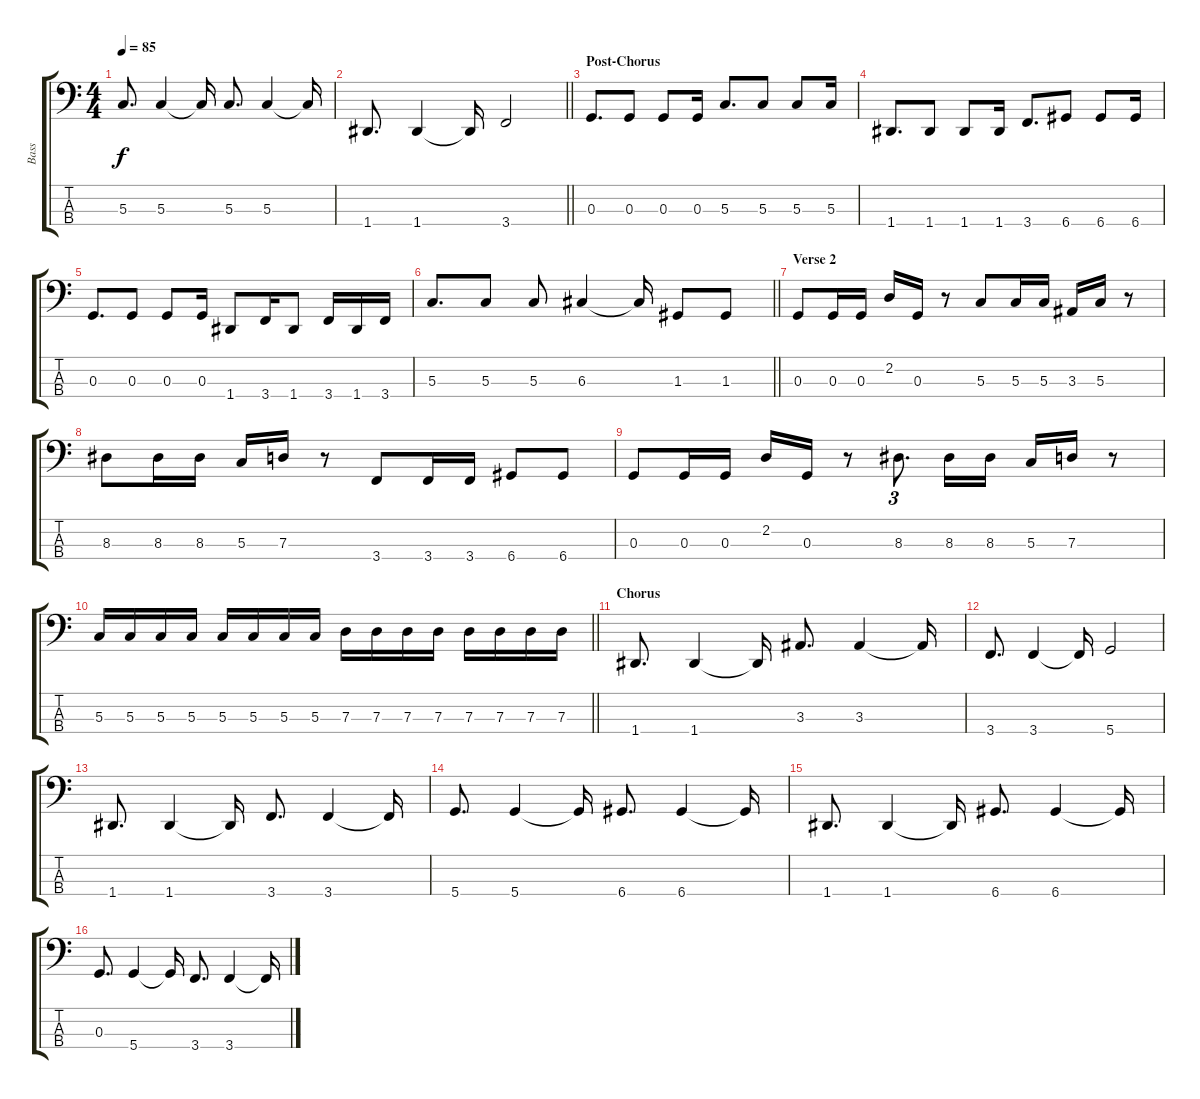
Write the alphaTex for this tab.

\track ("Bass" "Bass") {instrument electricbassfinger}
\staff {score tabs}
\tuning (F2 C2 G1 D1) {hide}
\ts (4 4)
\tempo 85
\clef f4
\ks c
5.3.8{d dy f} 5.3.4 5.3{t}.16 5.3.8{d} 5.3.4 5.3{t}.16 |
\barLineRight lightlight
1.4.8{d} 1.4.4 1.4{t}.16 3.4.2 |
\section ("" "Post-Chorus")
0.3.8{d} 0.3.8 0.3.8 0.3.16 5.3.8{d} 5.3.8 5.3.8 5.3.16 |
1.4.8{d} 1.4.8 1.4.8 1.4.16 3.4.8{d} 6.4.8 6.4.8 6.4.16 |
0.3.8{d} 0.3.8 0.3.8 0.3.16 1.4.8 3.4.16 1.4.8 3.4.16 1.4.16 3.4.16 |
\barLineRight lightlight
5.3.8{d} 5.3.8 5.3.8 6.3.4 6.3{t}.16 1.3.8 1.3.8 |
\section ("" "Verse 2")
0.3.8 0.3.16 0.3.16 2.2.16 0.3.16 r.8 5.3.8 5.3.16 5.3.16 3.3.16 5.3.16 r.8 |
8.3.8 8.3.16 8.3.16 5.3.16 7.3.16 r.8 3.4.8 3.4.16 3.4.16 6.4.8 6.4.8 |
0.3.8 0.3.16 0.3.16 2.2.16 0.3.16 r.8 8.3.8{d tu (3 2)} 8.3.16 8.3.16 5.3.16 7.3.16 r.8 |
\barLineRight lightlight
5.3.16 5.3.16 5.3.16 5.3.16 5.3.16 5.3.16 5.3.16 5.3.16 7.3.16 7.3.16 7.3.16 7.3.16 7.3.16 7.3.16 7.3.16 7.3.16 |
\section ("" "Chorus")
1.4.8{d} 1.4.4 1.4{t}.16 3.3.8{d} 3.3.4 3.3{t}.16 |
3.4.8{d} 3.4.4 3.4{t}.16 5.4.2 |
1.4.8{d} 1.4.4 1.4{t}.16 3.4.8{d} 3.4.4 3.4{t}.16 |
5.4.8{d} 5.4.4 5.4{t}.16 6.4.8{d} 6.4.4 6.4{t}.16 |
1.4.8{d} 1.4.4 1.4{t}.16 6.4.8{d} 6.4.4 6.4{t}.16 |
0.3.8{d} 5.4.4 5.4{t}.16 3.4.8{d} 3.4.4 3.4{t}.16
